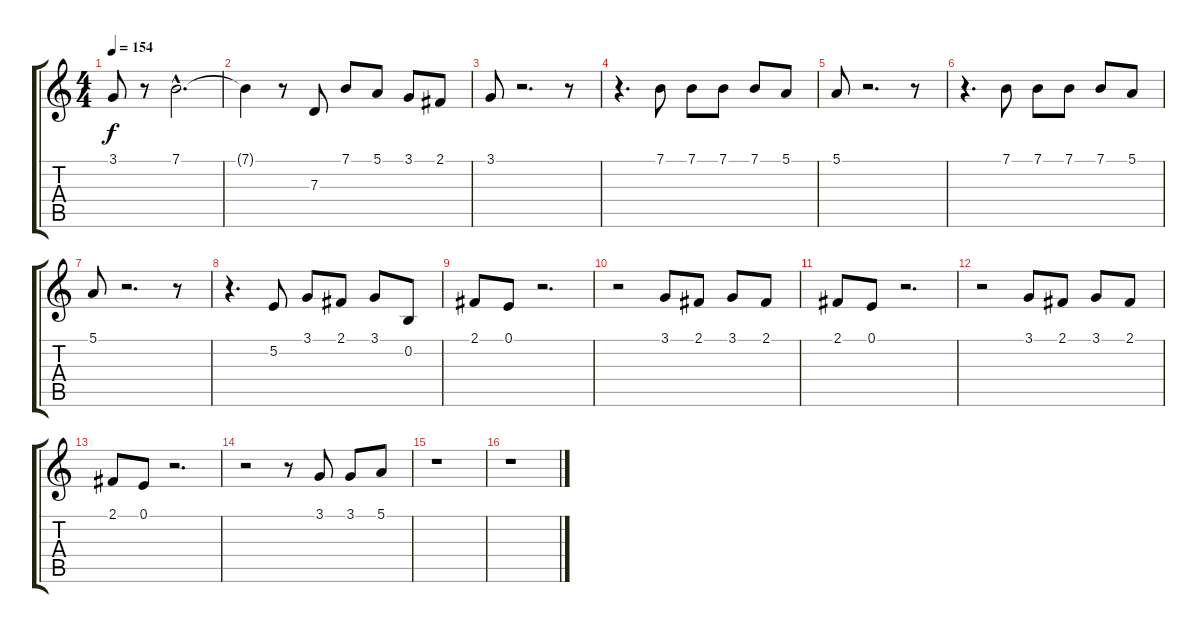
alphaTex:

\track "" {instrument choiraahs}
\staff {score tabs}
\tuning (E4 B3 G3 D3 A2 E2) {hide}
\ts (4 4)
\tempo 154
\clef g2
\ks c
3.1.8{dy f} r.8 7.1{hac}.2{d} |
7.1{t}.4 r.8 7.3.8 7.1.8 5.1.8 3.1.8 2.1.8 |
3.1.8 r.2{d} r.8 |
r.4{d} 7.1.8 7.1.8 7.1.8 7.1.8 5.1.8 |
5.1.8 r.2{d} r.8 |
r.4{d} 7.1.8 7.1.8 7.1.8 7.1.8 5.1.8 |
5.1.8 r.2{d} r.8 |
r.4{d} 5.2.8 3.1.8 2.1.8 3.1.8 0.2.8 |
2.1.8 0.1.8 r.2{d} |
r.2 3.1.8 2.1.8 3.1.8 2.1.8 |
2.1.8 0.1.8 r.2{d} |
r.2 3.1.8 2.1.8 3.1.8 2.1.8 |
2.1.8 0.1.8 r.2{d} |
r.2 r.8 3.1.8 3.1.8 5.1.8 |
r.1 |
r.1
